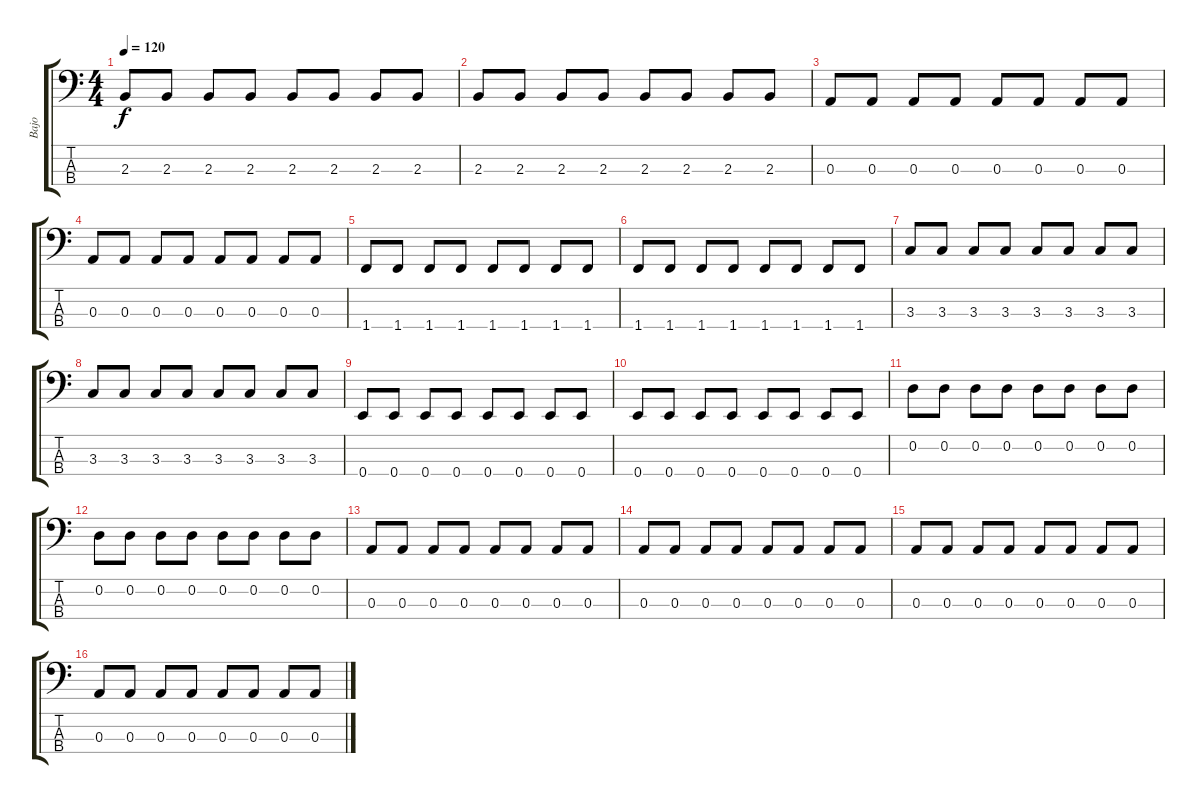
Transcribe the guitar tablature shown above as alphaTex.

\track ("Bajo" "Bajo") {instrument electricbassfinger}
\staff {score tabs}
\tuning (G2 D2 A1 E1) {hide}
\ts (4 4)
\tempo 120
\clef f4
\ks c
2.3.8{dy f} 2.3.8 2.3.8 2.3.8 2.3.8 2.3.8 2.3.8 2.3.8 |
2.3.8 2.3.8 2.3.8 2.3.8 2.3.8 2.3.8 2.3.8 2.3.8 |
0.3.8 0.3.8 0.3.8 0.3.8 0.3.8 0.3.8 0.3.8 0.3.8 |
0.3.8 0.3.8 0.3.8 0.3.8 0.3.8 0.3.8 0.3.8 0.3.8 |
1.4.8 1.4.8 1.4.8 1.4.8 1.4.8 1.4.8 1.4.8 1.4.8 |
1.4.8 1.4.8 1.4.8 1.4.8 1.4.8 1.4.8 1.4.8 1.4.8 |
3.3.8 3.3.8 3.3.8 3.3.8 3.3.8 3.3.8 3.3.8 3.3.8 |
3.3.8 3.3.8 3.3.8 3.3.8 3.3.8 3.3.8 3.3.8 3.3.8 |
0.4.8 0.4.8 0.4.8 0.4.8 0.4.8 0.4.8 0.4.8 0.4.8 |
0.4.8 0.4.8 0.4.8 0.4.8 0.4.8 0.4.8 0.4.8 0.4.8 |
0.2.8 0.2.8 0.2.8 0.2.8 0.2.8 0.2.8 0.2.8 0.2.8 |
0.2.8 0.2.8 0.2.8 0.2.8 0.2.8 0.2.8 0.2.8 0.2.8 |
0.3.8 0.3.8 0.3.8 0.3.8 0.3.8 0.3.8 0.3.8 0.3.8 |
0.3.8 0.3.8 0.3.8 0.3.8 0.3.8 0.3.8 0.3.8 0.3.8 |
0.3.8 0.3.8 0.3.8 0.3.8 0.3.8 0.3.8 0.3.8 0.3.8 |
0.3.8 0.3.8 0.3.8 0.3.8 0.3.8 0.3.8 0.3.8 0.3.8
